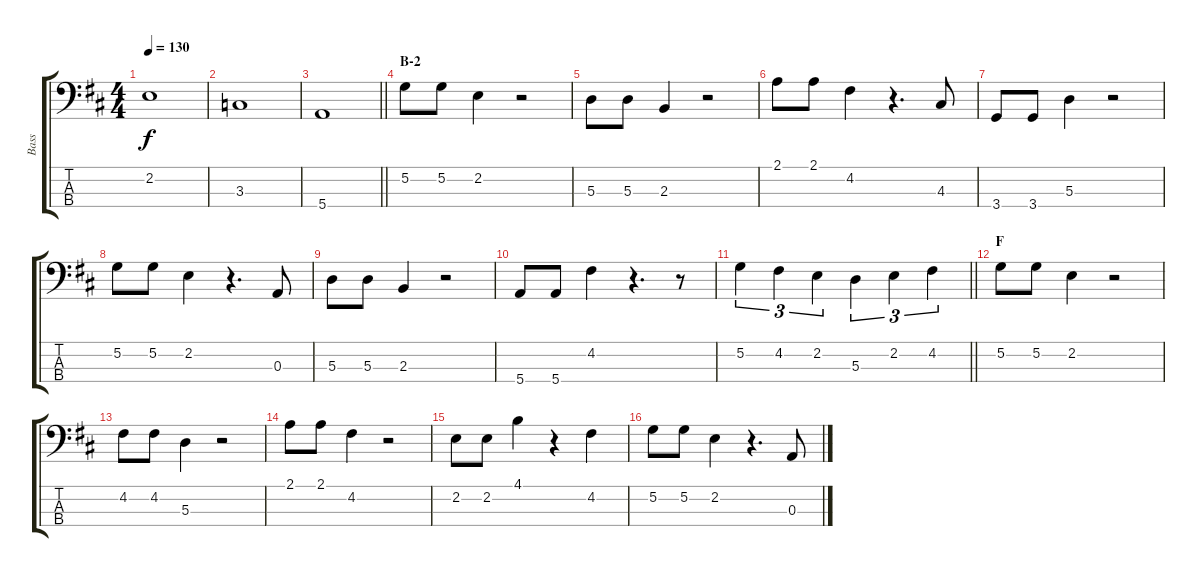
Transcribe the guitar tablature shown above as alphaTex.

\track ("Bass" "Bass") {instrument electricbassfinger}
\staff {score tabs}
\tuning (G2 D2 A1 E1) {hide}
\ts (4 4)
\tempo 130
\clef f4
\ks d
2.2.1{dy f} |
3.3.1 |
\barLineRight lightlight
5.4.1 |
\section ("" "B-2")
5.2.8 5.2.8 2.2.4 r.2 |
5.3.8 5.3.8 2.3.4 r.2 |
2.1.8 2.1.8 4.2.4 r.4{d} 4.3.8 |
3.4.8 3.4.8 5.3.4 r.2 |
5.2.8 5.2.8 2.2.4 r.4{d} 0.3.8 |
5.3.8 5.3.8 2.3.4 r.2 |
5.4.8 5.4.8 4.2.4 r.4{d} r.8 |
\barLineRight lightlight
5.2.4{tu (3 2)} 4.2.4{tu (3 2)} 2.2.4{tu (3 2)} 5.3.4{tu (3 2)} 2.2.4{tu (3 2)} 4.2.4{tu (3 2)} |
\section ("" "F")
5.2.8 5.2.8 2.2.4 r.2 |
4.2.8 4.2.8 5.3.4 r.2 |
2.1.8 2.1.8 4.2.4 r.2 |
2.2.8 2.2.8 4.1.4 r.4 4.2.4 |
5.2.8 5.2.8 2.2.4 r.4{d} 0.3.8
